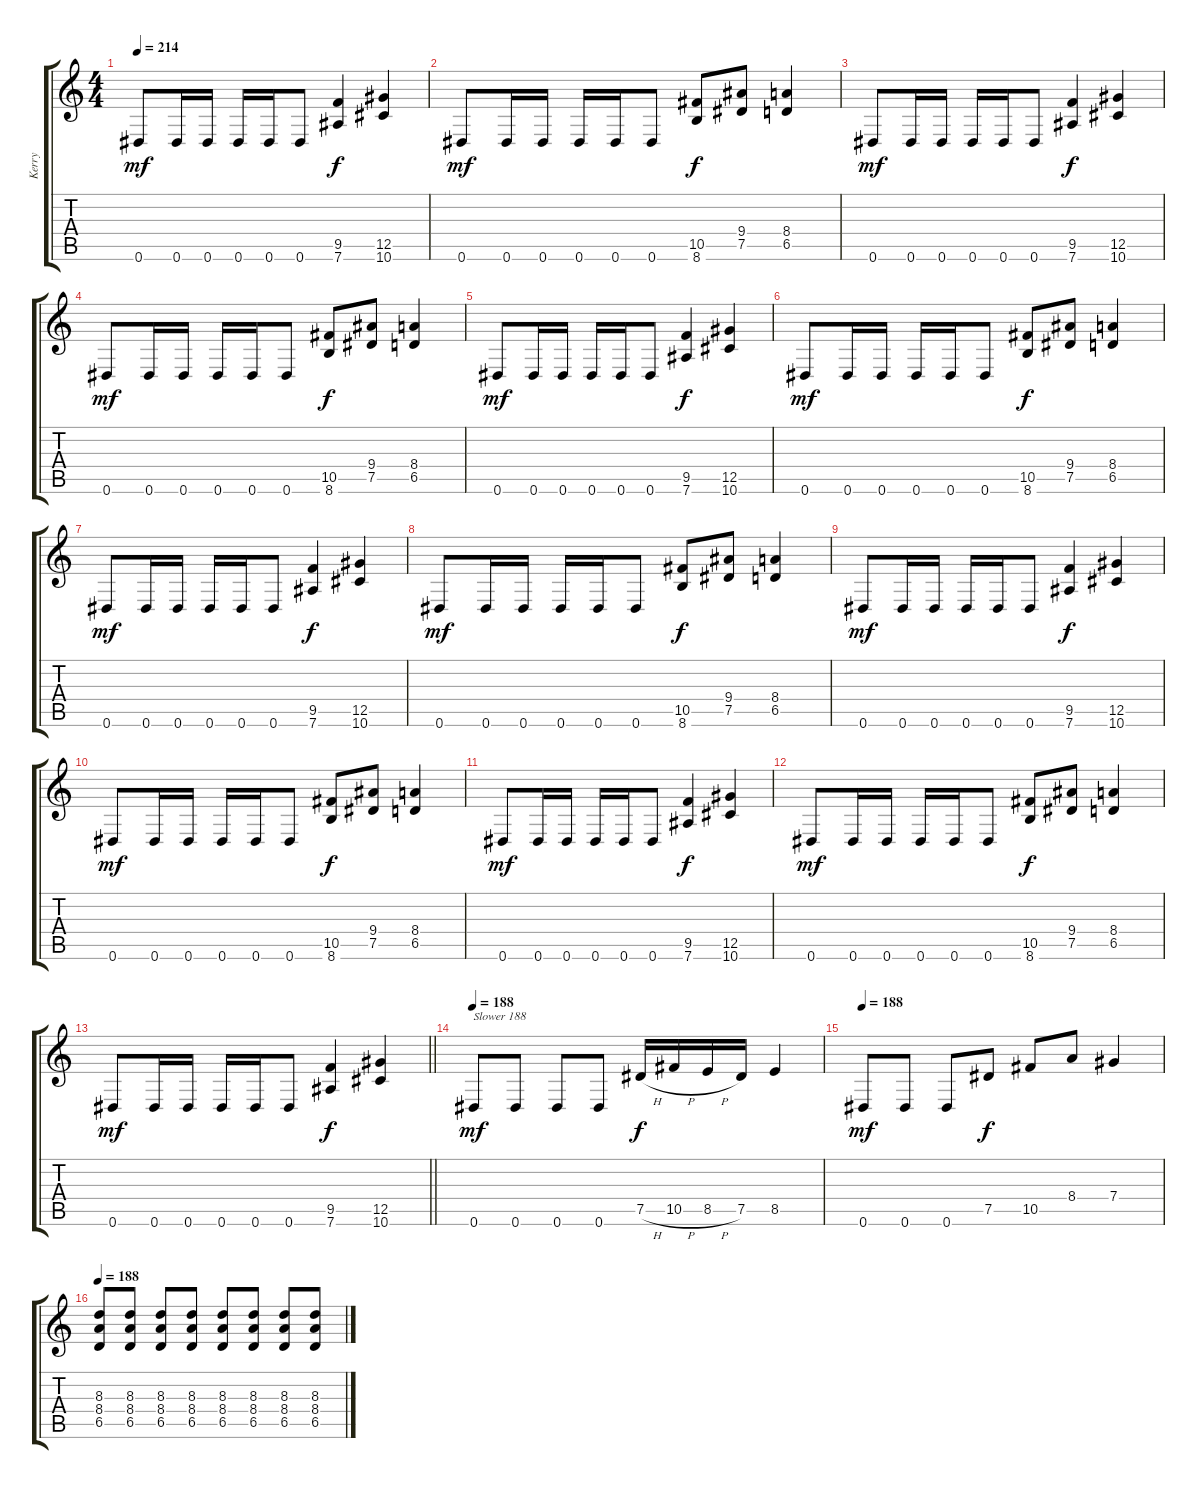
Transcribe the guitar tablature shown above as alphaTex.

\track ("Kerry" "Kerry") {instrument distortionguitar}
\staff {score tabs}
\tuning (Eb4 Bb3 Gb3 Db3 Ab2 Eb2) {hide}
\ts (4 4)
\tempo 214
\clef g2
\ks c
0.6.8{dy mf} 0.6.16 0.6.16 0.6.16 0.6.16 0.6.8 (9.5 7.6).4{dy f} (12.5 10.6).4 |
0.6.8{dy mf} 0.6.16 0.6.16 0.6.16 0.6.16 0.6.8 (10.5 8.6).8{dy f} (9.4 7.5).8 (8.4 6.5).4 |
0.6.8{dy mf} 0.6.16 0.6.16 0.6.16 0.6.16 0.6.8 (9.5 7.6).4{dy f} (12.5 10.6).4 |
0.6.8{dy mf} 0.6.16 0.6.16 0.6.16 0.6.16 0.6.8 (10.5 8.6).8{dy f} (9.4 7.5).8 (8.4 6.5).4 |
0.6.8{dy mf} 0.6.16 0.6.16 0.6.16 0.6.16 0.6.8 (9.5 7.6).4{dy f} (12.5 10.6).4 |
0.6.8{dy mf} 0.6.16 0.6.16 0.6.16 0.6.16 0.6.8 (10.5 8.6).8{dy f} (9.4 7.5).8 (8.4 6.5).4 |
0.6.8{dy mf} 0.6.16 0.6.16 0.6.16 0.6.16 0.6.8 (9.5 7.6).4{dy f} (12.5 10.6).4 |
0.6.8{dy mf} 0.6.16 0.6.16 0.6.16 0.6.16 0.6.8 (10.5 8.6).8{dy f} (9.4 7.5).8 (8.4 6.5).4 |
0.6.8{dy mf} 0.6.16 0.6.16 0.6.16 0.6.16 0.6.8 (9.5 7.6).4{dy f} (12.5 10.6).4 |
0.6.8{dy mf} 0.6.16 0.6.16 0.6.16 0.6.16 0.6.8 (10.5 8.6).8{dy f} (9.4 7.5).8 (8.4 6.5).4 |
0.6.8{dy mf} 0.6.16 0.6.16 0.6.16 0.6.16 0.6.8 (9.5 7.6).4{dy f} (12.5 10.6).4 |
0.6.8{dy mf} 0.6.16 0.6.16 0.6.16 0.6.16 0.6.8 (10.5 8.6).8{dy f} (9.4 7.5).8 (8.4 6.5).4 |
\barLineRight lightlight
0.6.8{dy mf} 0.6.16 0.6.16 0.6.16 0.6.16 0.6.8 (9.5 7.6).4{dy f} (12.5 10.6).4 |
\tempo 188
0.6.8{txt "Slower 188" dy mf} 0.6.8 0.6.8 0.6.8 7.5{h}.16{dy f} 10.5{h}.16 8.5{h}.16 7.5.16 8.5.4 |
\tempo 188
0.6.8{dy mf} 0.6.8 0.6.8 7.5.8{dy f} 10.5.8 8.4.8 7.4.4 |
\tempo 188
(8.3 8.4 6.5).8 (8.3 8.4 6.5).8 (8.3 8.4 6.5).8 (8.3 8.4 6.5).8 (8.3 8.4 6.5).8 (8.3 8.4 6.5).8 (8.3 8.4 6.5).8 (8.3 8.4 6.5).8
